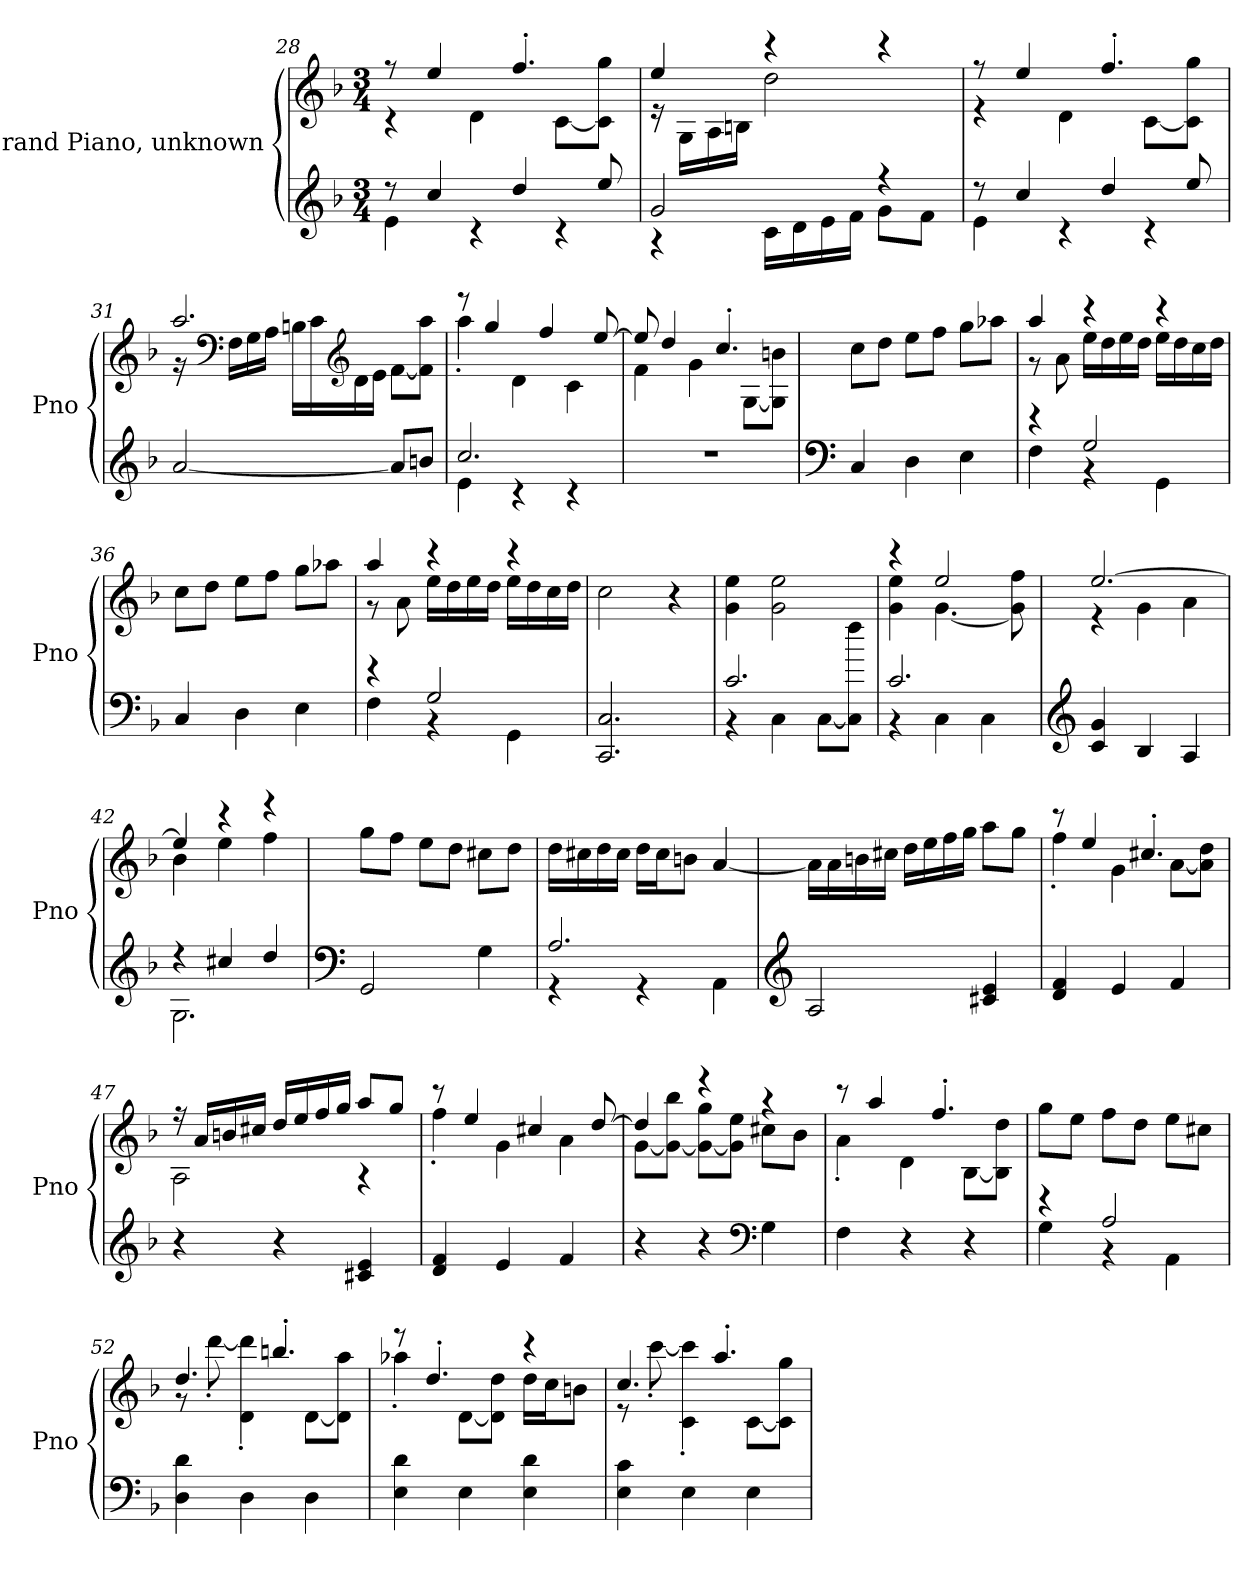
**kern	**kern
*part1	*part1
*staff2	*staff1
*I"Grand Piano, unknown	*
*I'Pno	*
!!LO:LB:g=z
*clefG2	*clefG2
*k[b-]	*k[b-]
*M3/4	*M3/4
=28	=28
*^	*^
8r	4e\	8r	4r
4cc/	.	4ee/	.
.	4r	.	4d\
4dd/	.	4.ff'/	.
.	4r	.	[8c\L
8ee/	.	.	8c\] 8gg\J
=29	=29	=29	=29
2g/	4r	4ee/	16r
.	.	.	16G\LL
.	.	.	16A\
.	.	.	16Bn\JJ
.	16c\LL	4r	2dd\
.	16d\	.	.
.	16e\	.	.
.	16f\JJ	.	.
4r	8g\L	4r	.
.	8f\J	.	.
=30	=30	=30	=30
8r	4e\	8r	4r
4cc/	.	4ee/	.
.	4r	.	4d\
4dd/	.	4.ff'/	.
.	4r	.	[8c\L
8ee/	.	.	8c\] 8gg\J
*v	*v	*	*
=31	=31	=31
[2a/	2.aa/	16r
*	*clefF4	*
.	.	16F\LL
.	.	16G\
.	.	16A\JJ
.	.	16Bn\LL
.	.	16c\
*	*clefG2	*
.	.	16d\
.	.	16e\JJ
8a/L]	.	[8f\L
8bn/J	.	8f\] 8aa\J
!!LO:PB:g=z	!!
=32	=32	=32
*^	*	*
2.cc/	4e\	8r	4aa'\
.	.	4gg/	.
.	4r	.	4d\
.	.	4ff/	.
.	4r	.	4c\
.	.	[8ee/	.
*v	*v	*	*
=33	=33	=33
2.r	8ee/]	4f\
.	4dd/	.
.	.	4g\
.	4.cc'/	.
.	.	[8G\L
.	.	8G\] 8bn\J
*	*v	*v
=34	=34
*clefF4	*
4C/	8cc\L
.	8dd\J
4D\	8ee\L
.	8ff\J
4E\	8gg\L
.	8aa-X\J
=35	=35
*^	*^
4r	4F\	4aa/	8r
.	.	.	8a\
2G/	4r	4r	16ee\LL
.	.	.	16dd\
.	.	.	16ee\
.	.	.	16dd\JJ
.	4GG\	4r	16ee\LL
.	.	.	16dd\
.	.	.	16cc\
.	.	.	16dd\JJ
*v	*v	*	*
*	*v	*v
=36	=36
4C/	8cc\L
.	8dd\J
4D\	8ee\L
.	8ff\J
4E\	8gg\L
.	8aa-X\J
!!LO:LB:g=z
=37	=37
*^	*^
4r	4F\	4aa/	8r
.	.	.	8a\
2G/	4r	4r	16ee\LL
.	.	.	16dd\
.	.	.	16ee\
.	.	.	16dd\JJ
.	4GG\	4r	16ee\LL
.	.	.	16dd\
.	.	.	16cc\
.	.	.	16dd\JJ
*v	*v	*	*
*	*v	*v
=38	=38
2.CC/ 2.C/	2cc\
.	4r
=39	=39
*^	*
2.c/	4r	4g\ 4ee\
.	4C\	2g\ 2ee\
.	[8C\L	.
.	8C\] 8ff\J	.
=40	=40	=40
*	*	*^
2.c/	4r	4r	4g\ 4ee\
.	4C\	2ee/	[4.g\
.	4C\	.	.
.	.	.	8g\] 8ff\
*v	*v	*	*
=41	=41	=41
*clefG2	*	*
4c/ 4g/	[2.ee/	4r
4B-/	.	4g\
4A/	.	4a\
=42	=42	=42
*^	*	*
4r	2.G\	4ee/]	4b-\
4cc#X/	.	4r	4ee\
4dd/	.	4r	4ff\
*v	*v	*	*
*	*v	*v
=43	=43
*clefF4	*
2GG/	8gg\L
.	8ff\J
.	8ee\L
.	8dd\J
4G\	8cc#X\L
.	8dd\J
!!LO:LB:g=z
=44	=44
*^	*
2.A/	4r	16dd\LL
.	.	16cc#X\
.	.	16dd\
.	.	16cc#\JJ
.	4r	16dd\LL
.	.	16cc#\J
.	.	8bn\J
.	4AA\	[4a/
*v	*v	*
=45	=45
*clefG2	*
2A/	16a\LL]
.	16a\
.	16bn\
.	16cc#X\JJ
.	16dd\LL
.	16ee\
.	16ff\
.	16gg\JJ
4c#X/ 4e/	8aa\L
.	8gg\J
=46	=46
*	*^
4d/ 4f/	8r	4ff'\
.	4ee/	.
4e/	.	4g\
.	4.cc#X'/	.
4f/	.	[8a\L
.	.	8a\] 8dd\J
=47	=47	=47
4r	16r	2A\
.	16a/LL	.
.	16bn/	.
.	16cc#X/JJ	.
4r	16dd/LL	.
.	16ee/	.
.	16ff/	.
.	16gg/JJ	.
4c#X/ 4e/	8aa/L	4r
.	8gg/J	.
!!LO:LB:g=z	!!
=48	=48	=48
4d/ 4f/	8r	4ff'\
.	4ee/	.
4e/	.	4g\
.	4cc#X/	.
4f/	.	4a\
.	[8dd/	.
=49	=49	=49
4r	4dd/]	[8g\L
.	.	8g\_ 8bb-\J
4r	4r	8g\_ 8gg\L
.	.	8g\] 8ee\J
*clefF4	*	*
4G\	4r	8cc#X\L
.	.	8b-\J
=50	=50	=50
4F\	8r	4a'\
.	4aa/	.
4r	.	4d\
.	4.ff'/	.
4r	.	[8B-\L
.	.	8B-\] 8dd\J
*	*v	*v
=51	=51
*^	*
4r	4G\	8gg\L
.	.	8ee\J
2A/	4r	8ff\L
.	.	8dd\J
.	4AA\	8ee\L
.	.	8cc#X\J
*v	*v	*
=52	=52
*	*^
4D\ 4d\	4.dd/	8r
.	.	[8ddd'\
4D\	.	4d\' 4ddd\]'
.	4.bbn'/	.
4D\	.	[8d\L
.	.	8d\] 8aa\J
!!LO:LB:g=z	!!
=53	=53	=53
4E\ 4d\	8r	4aa-X'\
.	4.dd'/	.
4E\	.	[8d\L
.	.	8d\] 8dd\J
4E\ 4d\	4r	16dd\LL
.	.	16cc\J
.	.	8bn\J
=54	=54	=54
4E\ 4c\	4.cc/	8r
.	.	[8ccc'\
4E\	.	4c\' 4ccc\]'
.	4.aa'/	.
4E\	.	[8c\L
.	.	8c\] 8gg\J
*	*v	*v
=	=
*-	*-
